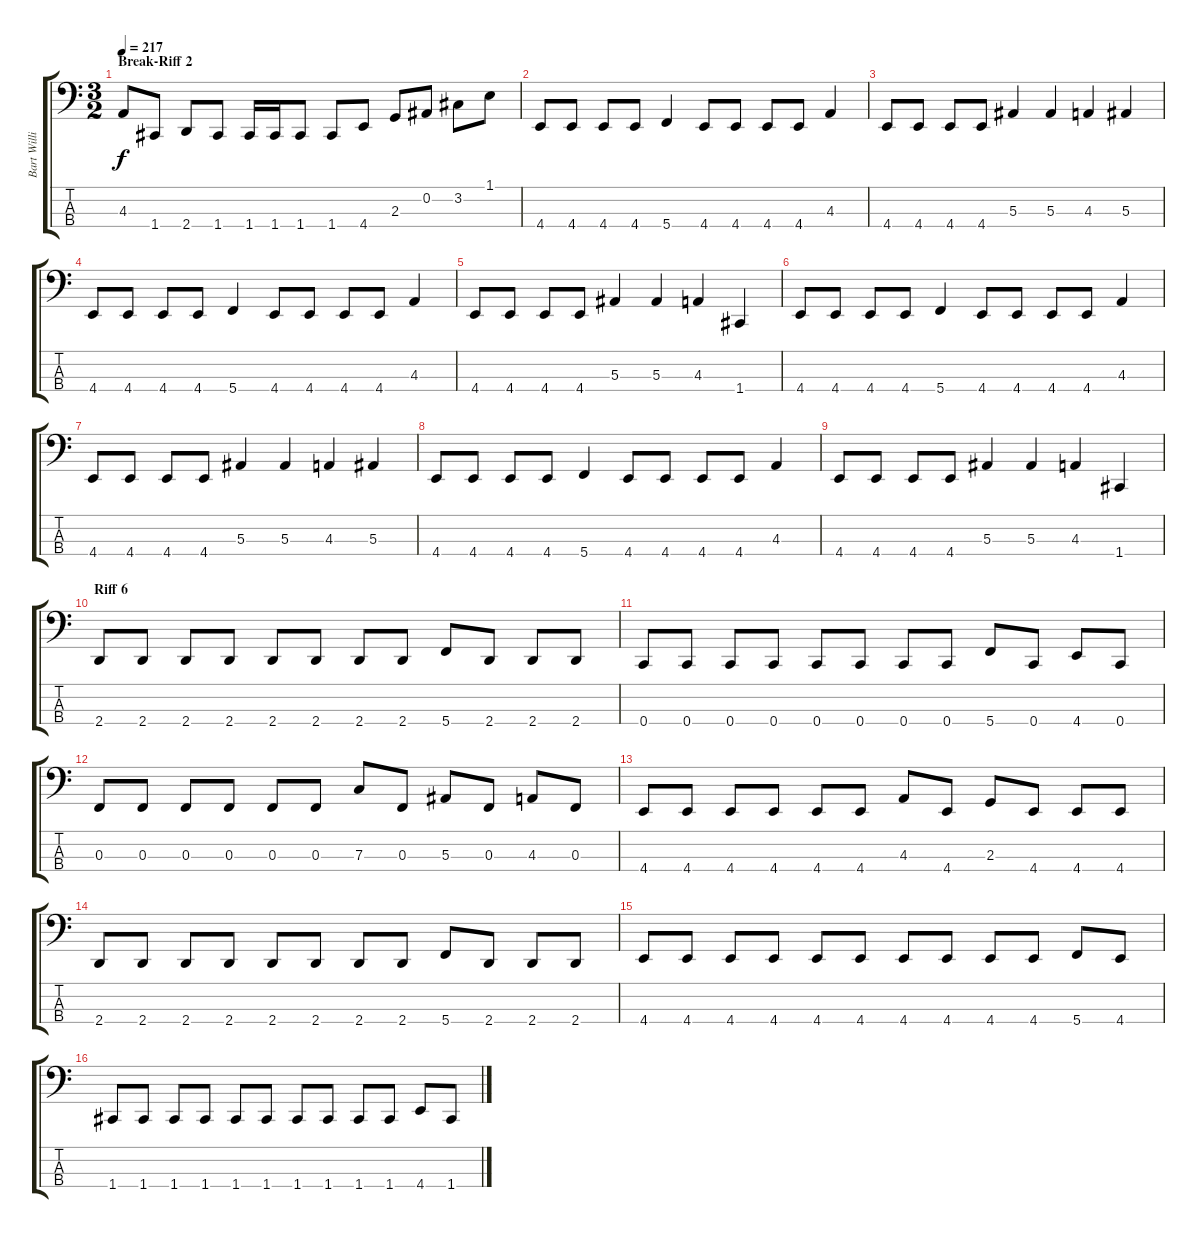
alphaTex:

\track ("Bart Williams (Bass)" "Bart Willi") {instrument electricbassfinger}
\staff {score tabs}
\tuning (Eb2 Bb1 F1 C1) {hide}
\ts (3 2)
\section ("" "Break-Riff 2")
\tempo 217
\clef f4
\ks c
4.3.8{dy f} 1.4.8 2.4.8 1.4.8 1.4.16 1.4.16 1.4.8 1.4.8 4.4.8 2.3.8 0.2.8 3.2.8 1.1.8 |
4.4.8 4.4.8 4.4.8 4.4.8 5.4.4 4.4.8 4.4.8 4.4.8 4.4.8 4.3.4 |
4.4.8 4.4.8 4.4.8 4.4.8 5.3.4 5.3.4 4.3.4 5.3.4 |
4.4.8 4.4.8 4.4.8 4.4.8 5.4.4 4.4.8 4.4.8 4.4.8 4.4.8 4.3.4 |
4.4.8 4.4.8 4.4.8 4.4.8 5.3.4 5.3.4 4.3.4 1.4.4 |
4.4.8 4.4.8 4.4.8 4.4.8 5.4.4 4.4.8 4.4.8 4.4.8 4.4.8 4.3.4 |
4.4.8 4.4.8 4.4.8 4.4.8 5.3.4 5.3.4 4.3.4 5.3.4 |
4.4.8 4.4.8 4.4.8 4.4.8 5.4.4 4.4.8 4.4.8 4.4.8 4.4.8 4.3.4 |
4.4.8 4.4.8 4.4.8 4.4.8 5.3.4 5.3.4 4.3.4 1.4.4 |
\section ("" "Riff 6")
2.4.8 2.4.8 2.4.8 2.4.8 2.4.8 2.4.8 2.4.8 2.4.8 5.4.8 2.4.8 2.4.8 2.4.8 |
0.4.8 0.4.8 0.4.8 0.4.8 0.4.8 0.4.8 0.4.8 0.4.8 5.4.8 0.4.8 4.4.8 0.4.8 |
0.3.8 0.3.8 0.3.8 0.3.8 0.3.8 0.3.8 7.3.8 0.3.8 5.3.8 0.3.8 4.3.8 0.3.8 |
4.4.8 4.4.8 4.4.8 4.4.8 4.4.8 4.4.8 4.3.8 4.4.8 2.3.8 4.4.8 4.4.8 4.4.8 |
2.4.8 2.4.8 2.4.8 2.4.8 2.4.8 2.4.8 2.4.8 2.4.8 5.4.8 2.4.8 2.4.8 2.4.8 |
4.4.8 4.4.8 4.4.8 4.4.8 4.4.8 4.4.8 4.4.8 4.4.8 4.4.8 4.4.8 5.4.8 4.4.8 |
1.4.8 1.4.8 1.4.8 1.4.8 1.4.8 1.4.8 1.4.8 1.4.8 1.4.8 1.4.8 4.4.8 1.4.8
